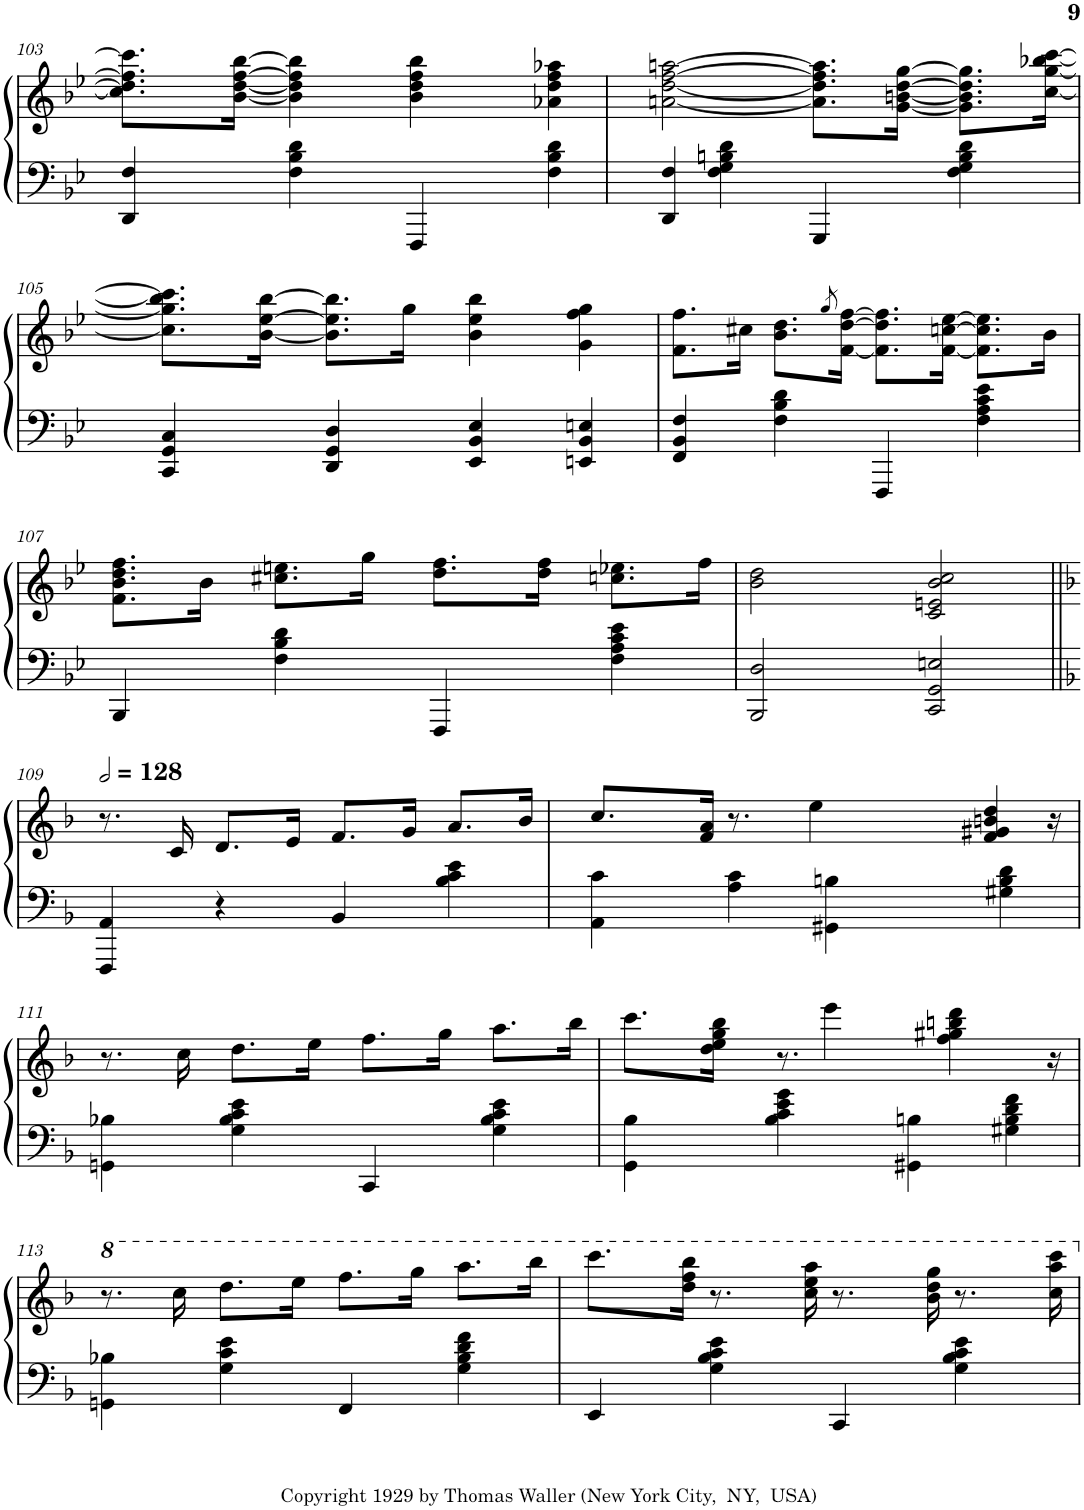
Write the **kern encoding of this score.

**kern	**kern
*part1	*part1
*staff2	*staff1
*I"Piano	*
*I'Pno.	*
!!LO:PB:g=z
*clefF4	*clefG2
*k[b-e-]	*k[b-e-]
*M4/4	*M4/4
=103	=103
4DD/ 4F/	8.cc\] 8.dd\] 8.ff\] 8.ccc\]L
.	[16b-\ [16dd\ [16ff\ [16bb-\Jk
4F\ 4B-\ 4d\	4b-\] 4dd\] 4ff\] 4bb-\]
4FFF/	4b-\ 4dd\ 4ff\ 4bb-\
4F\ 4B-\ 4d\	4a-X\ 4dd\ 4ff\ 4aa-X\
=104	=104
4DD/ 4F/	[2an\ [2dd\ [2ff\ [2aan\
4F\ 4G\ 4Bn\ 4d\	.
4GGG/	8.a\] 8.dd\] 8.ff\] 8.aa\]L
.	[16g\ [16bn\ [16dd\ [16gg\Jk
4F\ 4G\ 4B\ 4d\	8.g\] 8.b\] 8.dd\] 8.gg\]L
.	[16cc\ [16gg\ [16bb-X\ [16ccc\Jk
!!LO:LB:g=z
=105	=105
4CC/ 4GG/ 4C/	8.cc\] 8.gg\] 8.bb-\] 8.ccc\]L
.	[16b-\ [16ee-\ [16bb-\Jk
4DD/ 4GG/ 4D/	8.b-\] 8.ee-\] 8.bb-\]L
.	16gg\Jk
4EE-/ 4BB-/ 4E-/	4b-\ 4ee-\ 4bb-\
4EEn/ 4BB-/ 4En/	4g\ 4ff\ 4gg\
=106	=106
4FF/ 4BB-/ 4F/	8.f\ 8.ff\L
.	16cc#X\Jk
4F\ 4B-\ 4d\	8.b-\ 8.dd\L
.	8qgg/
.	[16f\ [16dd\ [16ff\Jk
4FFF/	8.f\] 8.dd\] 8.ff\]L
.	[16f\ [16ccn\ [16ee-\Jk
4F\ 4A\ 4c\ 4e-\	8.f\] 8.cc\] 8.ee-\]L
.	16b-\Jk
!!LO:LB:g=z
=107	=107
4BBB-/	8.f\ 8.b-\ 8.dd\ 8.ff\L
.	16b-\Jk
4F\ 4B-\ 4d\	8.cc#X\ 8.een\L
.	16gg\Jk
4FFF/	8.dd\ 8.ff\L
.	16dd\ 16ff\Jk
4F\ 4A\ 4c\ 4e-\	8.ccn\ 8.ee-X\L
.	16ff\Jk
=108	=108
2BBB-/ 2D/	2b-\ 2dd\
2CC/ 2GG/ 2En/	2c/ 2en/ 2b-/ 2cc/
!!LO:LB:g=z
=109||	=109||
*k[b-]	*k[b-]
*	*MM256
4FFF/ 4AA/	8.r
.	16c/
4r	8.d/L
.	16e/Jk
4BB-/	8.f/L
.	16g/Jk
4B-\ 4c\ 4e\	8.a/L
.	16b-/Jk
=110	=110
4AA\ 4c\	8.cc/L
.	16f/ 16a/Jk
4A\ 4c\	8.r
.	4ee\
4GG#X\ 4Bn\	.
.	4f/ 4g#X/ 4bn/ 4dd/
4G#X\ 4B\ 4d\	.
.	16r
!!LO:LB:g=z
=111	=111
4GGn\ 4B-X\	8.r
.	16cc\
4G\ 4B-\ 4c\ 4e\	8.dd\L
.	16ee\Jk
4CC/	8.ff\L
.	16gg\Jk
4G\ 4B-\ 4c\ 4e\	8.aa\L
.	16bb-\Jk
=112	=112
4GG\ 4B-\	8.ccc\L
.	16dd\ 16ee\ 16gg\ 16bb-\Jk
4B-\ 4c\ 4e\ 4g\	8.r
.	4eee\
4GG#X\ 4Bn\	.
.	4ff\ 4gg#X\ 4bbn\ 4ddd\
4G#X\ 4B\ 4d\ 4f\	.
.	16r
!!LO:LB:g=z
=113	=113
*	*8va
4GGn\ 4B-X\	8.r
.	16ccc\
4G\ 4c\ 4e\	8.ddd\L
.	16eee\Jk
4FF/	8.fff\L
.	16ggg\Jk
4G\ 4B-\ 4d\ 4f\	8.aaa\L
.	16bbb-\Jk
=114	=114
4EE/	8.cccc\L
.	16ddd\ 16fff\ 16bbb-\Jk
4G\ 4B-\ 4c\ 4e\	8.r
.	16ccc\ 16eee\ 16aaa\
4CC/	8.r
.	16bb-\ 16ddd\ 16ggg\
4G\ 4B-\ 4c\ 4e\	8.r
.	16ccc\ 16aaa\ 16cccc\
*	*X8va
=	=
*-	*-
